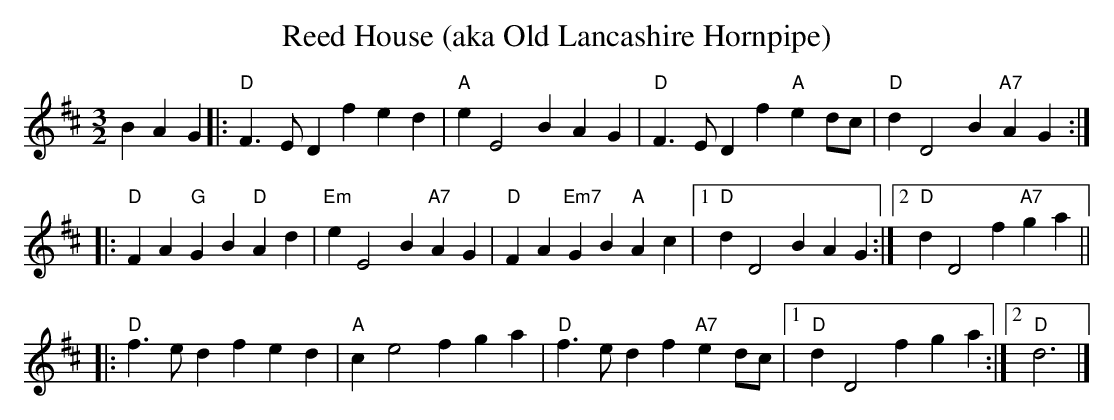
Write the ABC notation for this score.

X:1
T:Reed House (aka Old Lancashire Hornpipe)
L:1/4
M:3/2
K:D
V:1
B A G |: "D" F3/2 E/ D f e d | "A" e E2 B A G | "D" F3/2 E/ D f "A" e d/c/ |  "D" d D2 B "A7" A G :|
|:"D" F A "G" G B "D" A d | "Em" e E2 B "A7" A G | "D" F A "Em7" G B "A" A c |1  "D" d D2 B A G :|2 "D" d D2 f "A7" g a ||
|:"D" f3/2 e/ d f e d | "A" c e2 f g a |  "D" f3/2 e/ d f "A7" e d/c/ |1 "D" d D2 f g a :|2 "D" d3 |]
